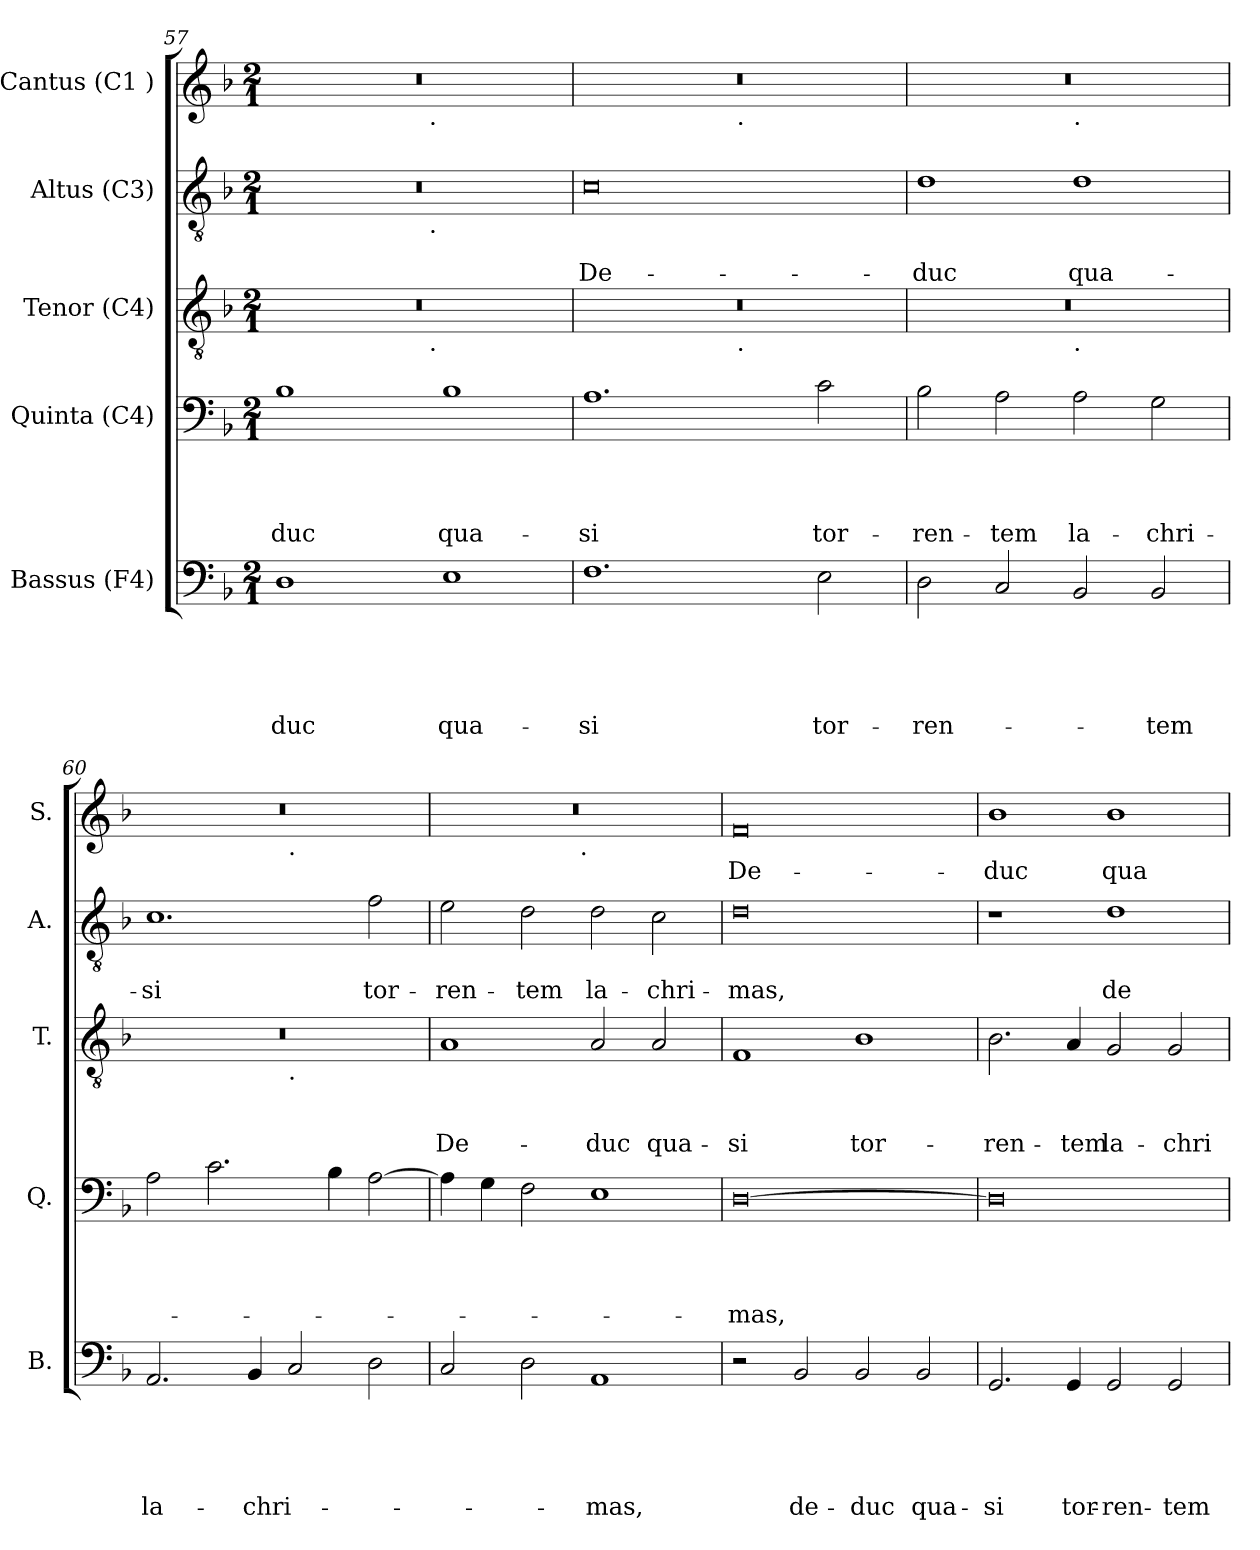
**kern	**text	**text	**text	**text	**text	**kern	**text	**text	**text	**text	**kern	**text	**text	**text	**kern	**text	**text	**kern	**text
*part5	*part5	*part5	*part5	*part5	*part5	*part4	*part4	*part4	*part4	*part4	*part3	*part3	*part3	*part3	*part2	*part2	*part2	*part1	*part1
*staff5	*staff5	*staff5	*staff5	*staff5	*staff5	*staff4	*staff4	*staff4	*staff4	*staff4	*staff3	*staff3	*staff3	*staff3	*staff2	*staff2	*staff2	*staff1	*staff1
*I"Bassus (F4)	*	*	*	*	*	*I"Quinta (C4)	*	*	*	*	*I"Tenor (C4)	*	*	*	*I"Altus (C3)	*	*	*I"Cantus (C1 )	*
*I'B.	*	*	*	*	*	*I'Q.	*	*	*	*	*I'T.	*	*	*	*I'A.	*	*	*I'S.	*
*clefF4	*	*	*	*	*	*clefF4	*	*	*	*	*clefGv2	*	*	*	*clefGv2	*	*	*clefG2	*
*k[b-]	*	*	*	*	*	*k[b-]	*	*	*	*	*k[b-]	*	*	*	*k[b-]	*	*	*k[b-]	*
*F:	*	*	*	*	*	*F:	*	*	*	*	*F:	*	*	*	*F:	*	*	*F:	*
*M2/1	*	*	*	*	*	*M2/1	*	*	*	*	*M2/1	*	*	*	*M2/1	*	*	*M2/1	*
=57	=57	=57	=57	=57	=57	=57	=57	=57	=57	=57	=57	=57	=57	=57	=57	=57	=57	=57	=57
!	!	!	!	!	!LO:LY:b	!	!	!	!	!LO:LY:b	!	!	!	!	!	!	!	!	!
*	*	*	*	*	*	*	*	*	*	*	*^	*	*	*	*^	*	*	*^	*
1D	.	.	.	.	-duc	1B-	.	.	.	-duc	0r	2ryy	.	.	.	0r	2ryy	.	.	0r	2ryy	.
.	.	.	.	.	.	.	.	.	.	.	.	4...ryy	.	.	.	.	4...ryy	.	.	.	4...ryy	.
!	!	!	!	!	!	!	!	!	!	!	!	!	!	!	!	!	!	!	!	!	!LO:TX:b:t=.	!
!	!	!	!	!	!	!	!	!	!	!	!	!	!	!	!	!	!LO:TX:b:t=.	!	!	!	!	!
!	!	!	!	!	!	!	!	!	!	!	!	!LO:TX:b:t=.	!	!	!	!	!	!	!	!	!	!
.	.	.	.	.	.	.	.	.	.	.	.	1ryy	.	.	.	.	1ryy	.	.	.	1ryy	.
!	!	!	!	!	!LO:LY:b	!	!	!	!	!LO:LY:b	!	!	!	!	!	!	!	!	!	!	!	!
1E	.	.	.	.	qua-	1B-	.	.	.	qua-	.	.	.	.	.	.	.	.	.	.	.	.
.	.	.	.	.	.	.	.	.	.	.	.	32ryy	.	.	.	.	32ryy	.	.	.	32ryy	.
=58	=58	=58	=58	=58	=58	=58	=58	=58	=58	=58	=58	=58	=58	=58	=58	=58	=58	=58	=58	=58	=58	=58
!	!	!	!	!	!LO:LY:b	!	!	!	!	!LO:LY:b	!	!	!	!	!	!	!	!	!LO:LY:b	!	!	!
*	*	*	*	*	*	*	*	*	*	*	*	*	*	*	*	*v	*v	*	*	*	*	*
1.F	.	.	.	.	-si	1.A	.	.	.	-si	0r	2ryy	.	.	.	0c	.	De-	0r	2ryy	.
.	.	.	.	.	.	.	.	.	.	.	.	4...ryy	.	.	.	.	.	.	.	4...ryy	.
!	!	!	!	!	!	!	!	!	!	!	!	!	!	!	!	!	!	!	!	!LO:TX:b:t=.	!
!	!	!	!	!	!	!	!	!	!	!	!	!LO:TX:b:t=.	!	!	!	!	!	!	!	!	!
.	.	.	.	.	.	.	.	.	.	.	.	1ryy	.	.	.	.	.	.	.	1ryy	.
!	!	!	!	!	!LO:LY:b	!	!	!	!	!LO:LY:b	!	!	!	!	!	!	!	!	!	!	!
2E\	.	.	.	.	tor-	2c\	.	.	.	tor-	.	.	.	.	.	.	.	.	.	.	.
.	.	.	.	.	.	.	.	.	.	.	.	32ryy	.	.	.	.	.	.	.	32ryy	.
=59	=59	=59	=59	=59	=59	=59	=59	=59	=59	=59	=59	=59	=59	=59	=59	=59	=59	=59	=59	=59	=59
!	!	!	!	!	!LO:LY:b	!	!	!	!	!LO:LY:b	!	!	!	!	!	!	!	!LO:LY:b	!	!	!
2D\	.	.	.	.	-ren-	2B-\	.	.	.	-ren-	0r	1ryy	.	.	.	1d	.	-duc	0r	1ryy	.
!	!	!	!	!	!	!	!	!	!	!LO:LY:b	!	!	!	!	!	!	!	!	!	!	!
2C/	.	.	.	.	.	2A\	.	.	.	-tem	.	.	.	.	.	.	.	.	.	.	.
!	!	!	!	!	!	!	!	!	!	!	!	!	!	!	!	!	!	!	!	!LO:TX:b:t=.	!
!	!	!	!	!	!	!	!	!	!	!	!	!LO:TX:b:t=.	!	!	!	!	!	!	!	!	!
!	!	!	!	!	!	!	!	!	!	!LO:LY:b	!	!	!	!	!	!	!	!LO:LY:b	!	!	!
2BB-/	.	.	.	.	.	2A\	.	.	.	la-	.	1ryy	.	.	.	1d	.	qua-	.	1ryy	.
!	!	!	!	!	!LO:LY:b	!	!	!	!	!LO:LY:b	!	!	!	!	!	!	!	!	!	!	!
2BB-/	.	.	.	.	-tem	2G\	.	.	.	-chri-	.	.	.	.	.	.	.	.	.	.	.
=60	=60	=60	=60	=60	=60	=60	=60	=60	=60	=60	=60	=60	=60	=60	=60	=60	=60	=60	=60	=60	=60
!	!	!	!	!	!LO:LY:b	!	!	!	!	!	!	!	!	!	!	!	!	!LO:LY:b	!	!	!
2.AA/	.	.	.	.	la-	2A\	.	.	.	.	0r	1ryy	.	.	.	1.c	.	-si	0r	1ryy	.
.	.	.	.	.	.	2.c\	.	.	.	.	.	.	.	.	.	.	.	.	.	.	.
!	!	!	!	!	!LO:LY:b	!	!	!	!	!	!	!	!	!	!	!	!	!	!	!	!
4BB-/	.	.	.	.	-chri-	.	.	.	.	.	.	.	.	.	.	.	.	.	.	.	.
!	!	!	!	!	!	!	!	!	!	!	!	!	!	!	!	!	!	!	!	!LO:TX:b:t=.	!
!	!	!	!	!	!	!	!	!	!	!	!	!LO:TX:b:t=.	!	!	!	!	!	!	!	!	!
2C/	.	.	.	.	.	.	.	.	.	.	.	1ryy	.	.	.	.	.	.	.	1ryy	.
.	.	.	.	.	.	4B-\	.	.	.	.	.	.	.	.	.	.	.	.	.	.	.
!	!	!	!	!	!	!	!	!	!	!	!	!	!	!	!	!	!	!LO:LY:b	!	!	!
2D\	.	.	.	.	.	[>2A\	.	.	.	.	.	.	.	.	.	2f\	.	tor-	.	.	.
=61	=61	=61	=61	=61	=61	=61	=61	=61	=61	=61	=61	=61	=61	=61	=61	=61	=61	=61	=61	=61	=61
!	!	!	!	!	!	!	!	!	!	!	!	!	!	!	!LO:LY:b	!	!	!LO:LY:b	!	!	!
*	*	*	*	*	*	*	*	*	*	*	*v	*v	*	*	*	*	*	*	*	*	*
2C/	.	.	.	.	.	4A\]	.	.	.	.	1A	.	.	De-	2e\	.	-ren-	0r	2ryy	.
.	.	.	.	.	.	4G\	.	.	.	.	.	.	.	.	.	.	.	.	.	.
!	!	!	!	!	!	!	!	!	!	!	!	!	!	!	!	!	!LO:LY:b	!	!	!
2D\	.	.	.	.	.	2F\	.	.	.	.	.	.	.	.	2d\	.	-tem	.	4...ryy	.
!	!	!	!	!	!	!	!	!	!	!	!	!	!	!	!	!	!	!	!LO:TX:b:t=.	!
.	.	.	.	.	.	.	.	.	.	.	.	.	.	.	.	.	.	.	1ryy	.
!	!	!	!	!	!LO:LY:b	!	!	!	!	!	!	!	!	!LO:LY:b	!	!	!LO:LY:b	!	!	!
1AA	.	.	.	.	-mas,	1E	.	.	.	.	2A/	.	.	-duc	2d\	.	la-	.	.	.
!	!	!	!	!	!	!	!	!	!	!	!	!	!	!LO:LY:b	!	!	!LO:LY:b	!	!	!
.	.	.	.	.	.	.	.	.	.	.	2A/	.	.	qua-	2c\	.	-chri-	.	.	.
.	.	.	.	.	.	.	.	.	.	.	.	.	.	.	.	.	.	.	32ryy	.
!!LO:LB:g=z
=62	=62	=62	=62	=62	=62	=62	=62	=62	=62	=62	=62	=62	=62	=62	=62	=62	=62	=62	=62	=62
!	!	!	!	!	!	!	!	!	!	!LO:LY:b	!	!	!	!LO:LY:b	!	!	!LO:LY:b	!	!	!LO:LY:b
*	*	*	*	*	*	*	*	*	*	*	*	*	*	*	*	*	*	*v	*v	*
2r	.	.	.	.	.	[>0D	.	.	.	-mas,	1F	.	.	-si	0d	.	-mas,	0f	De-
!	!	!	!	!	!LO:LY:b	!	!	!	!	!	!	!	!	!	!	!	!	!	!
2BB-/	.	.	.	.	de-	.	.	.	.	.	.	.	.	.	.	.	.	.	.
!	!	!	!	!	!LO:LY:b	!	!	!	!	!	!	!	!	!LO:LY:b	!	!	!	!	!
2BB-/	.	.	.	.	-duc	.	.	.	.	.	1B-	.	.	tor-	.	.	.	.	.
!	!	!	!	!	!LO:LY:b	!	!	!	!	!	!	!	!	!	!	!	!	!	!
2BB-/	.	.	.	.	qua-	.	.	.	.	.	.	.	.	.	.	.	.	.	.
=63	=63	=63	=63	=63	=63	=63	=63	=63	=63	=63	=63	=63	=63	=63	=63	=63	=63	=63	=63
!	!	!	!	!	!LO:LY:b	!	!	!	!	!	!	!	!	!LO:LY:b	!	!	!	!	!LO:LY:b
2.GG/	.	.	.	.	-si	0D]	.	.	.	.	2.B-\	.	.	-ren-	1r	.	.	1b-	-duc
!	!	!	!	!	!LO:LY:b	!	!	!	!	!	!	!	!	!LO:LY:b	!	!	!	!	!
4GG/	.	.	.	.	tor-	.	.	.	.	.	4A/	.	.	-tem	.	.	.	.	.
!	!	!	!	!	!LO:LY:b	!	!	!	!	!	!	!	!	!LO:LY:b	!	!	!LO:LY:b	!	!LO:LY:b
2GG/	.	.	.	.	-ren-	.	.	.	.	.	2G/	.	.	la-	1d	.	de-	1b-	qua-
!	!	!	!	!	!LO:LY:b	!	!	!	!	!	!	!	!	!LO:LY:b	!	!	!	!	!
2GG/	.	.	.	.	-tem	.	.	.	.	.	2G/	.	.	-chri-	.	.	.	.	.
=	=	=	=	=	=	=	=	=	=	=	=	=	=	=	=	=	=	=	=
*-	*-	*-	*-	*-	*-	*-	*-	*-	*-	*-	*-	*-	*-	*-	*-	*-	*-	*-	*-
